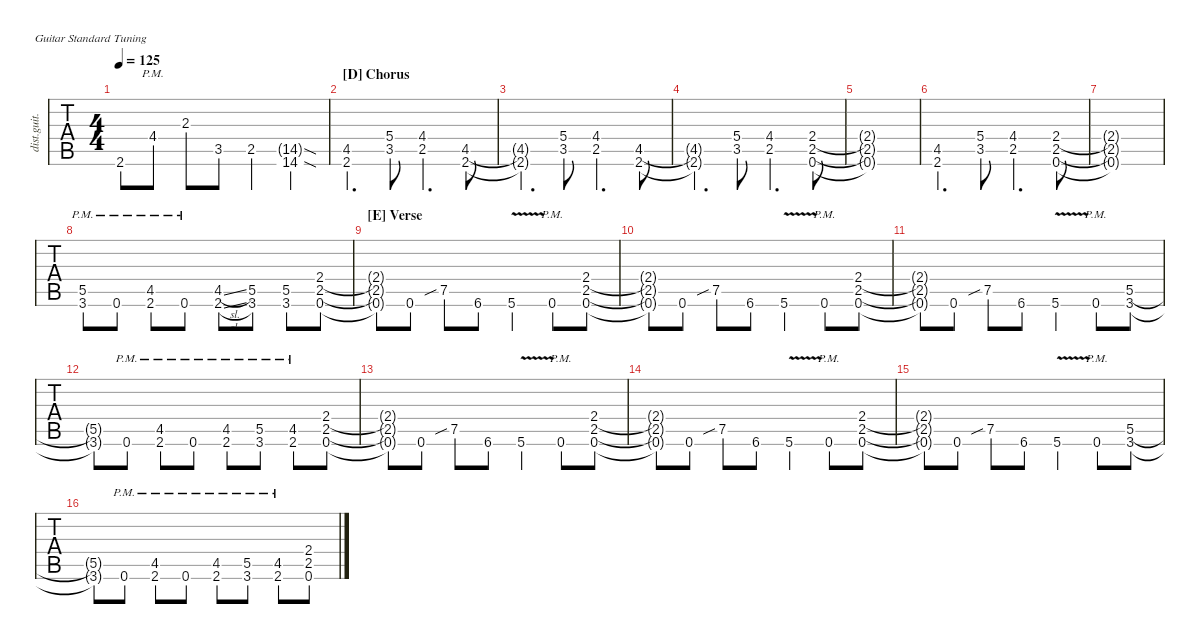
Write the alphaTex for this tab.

\defaultSystemsLayout 4
\hideDynamics
\bracketExtendMode nobrackets
\otherSystemsTrackNameOrientation horizontal
\track ("Rhythm Guitar 1 (James)" "dist.guit.") {defaultSystemsLayout 4 multiBarRest instrument distortionguitar}
\staff {tabs}
\tuning (E4 B3 G3 D3 A2 E2)
\ts (4 4)
\tempo 125
\clef g2
\ks c
2.6{t acc #}.8{dy mf} 4.4{pm acc #}.8 2.3.8 3.5.8 2.5.4 (14.6{sod acc #} 14.5{sod g}).4 |
\section ("D" "Chorus")
(2.6{acc #} 4.5{acc #}).4{d} (3.5 5.4).8 (2.5 4.4{acc #}).4{d} (2.6{acc #} 4.5{acc #}).8 |
(2.6{t acc #} 4.5{t acc #}).4{d} (3.5 5.4).8 (2.5 4.4{acc #}).4{d} (2.6{acc #} 4.5{acc #}).8 |
(2.6{t acc #} 4.5{t acc #}).4{d} (3.5 5.4).8 (2.5 4.4{acc #}).4{d} (0.6 2.5 2.4).8 |
(2.4{t} 2.5{t} 0.6{t}).1 |
(2.6{acc #} 4.5{acc #}).4{d} (3.5 5.4).8 (2.5 4.4{acc #}).4{d} (0.6 2.5 2.4).8 |
(0.6{t} 2.5{t} 2.4{t}).1 |
(3.6{pm} 5.5{pm}).8 0.6{pm}.8 (2.6{pm acc #} 4.5{pm acc #}).8 0.6{pm}.8 (2.6{sl acc #} 4.5{sl acc #}).8 (3.6 5.5).8 (5.5 3.6).8 (0.6 2.5 2.4).8 |
\section ("E" "Verse")
(2.5{t} 0.6{t} 2.4{t}).8 0.6.8 7.5{sib}.8 6.6{acc #}.8 5.6{v}.4 0.6{pm}.8 (0.6 2.5 2.4).8 |
(2.5{t} 0.6{t} 2.4{t}).8 0.6.8 7.5{sib}.8 6.6{acc #}.8 5.6{v}.4 0.6{pm}.8 (0.6 2.5 2.4).8 |
(2.5{t} 0.6{t} 2.4{t}).8 0.6.8 7.5{sib}.8 6.6{acc #}.8 5.6{v}.4 0.6{pm}.8 (3.6 5.5).8 |
(5.5{t} 3.6{t}).8 0.6{pm}.8 (2.6{pm acc #} 4.5{pm acc #}).8 0.6{pm}.8 (2.6{pm acc #} 4.5{pm acc #}).8 (3.6{pm} 5.5{pm}).8 (2.6{pm acc #} 4.5{pm acc #}).8 (0.6 2.5 2.4).8 |
(2.5{t} 0.6{t} 2.4{t}).8 0.6.8 7.5{sib}.8 6.6{acc #}.8 5.6{v}.4 0.6{pm}.8 (0.6 2.5 2.4).8 |
(2.5{t} 0.6{t} 2.4{t}).8 0.6.8 7.5{sib}.8 6.6{acc #}.8 5.6{v}.4 0.6{pm}.8 (0.6 2.5 2.4).8 |
(2.5{t} 0.6{t} 2.4{t}).8 0.6.8 7.5{sib}.8 6.6{acc #}.8 5.6{v}.4 0.6{pm}.8 (3.6 5.5).8 |
(5.5{t} 3.6{t}).8 0.6{pm}.8 (2.6{pm acc #} 4.5{pm acc #}).8 0.6{pm}.8 (2.6{pm acc #} 4.5{pm acc #}).8 (3.6{pm} 5.5{pm}).8 (2.6{pm acc #} 4.5{pm acc #}).8 (0.6 2.5 2.4).8
